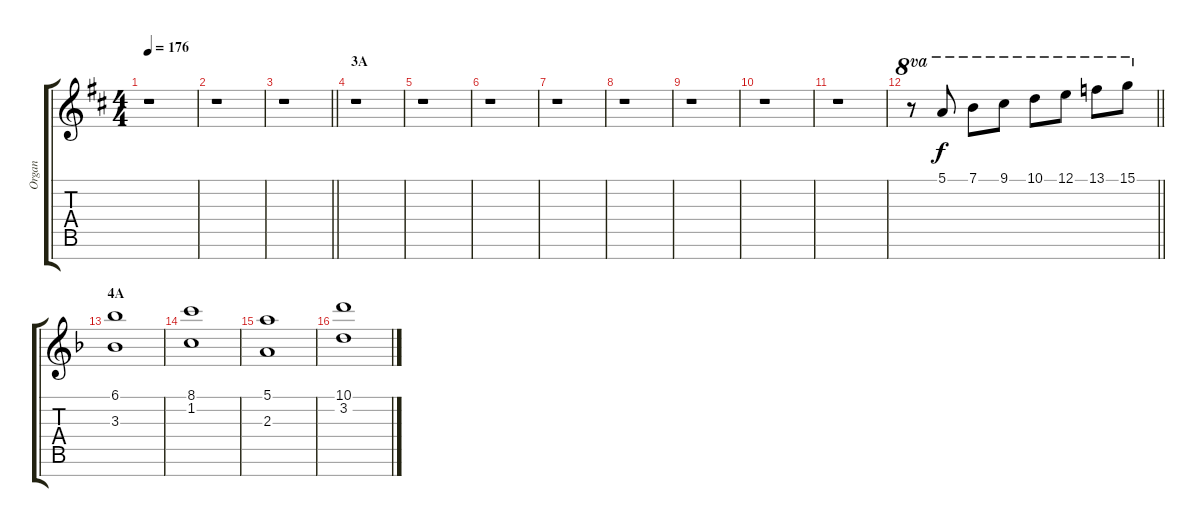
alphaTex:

\track ("Organ" "Organ") {instrument rockorgan}
\staff {score tabs}
\tuning (E5 B4 G4 D4 A3 E3 B2) {hide}
\ts (4 4)
\tempo 176
\clef g2
\ks d
r.1{dy f} |
r.1 |
\barLineRight lightlight
r.1 |
\section ("" "3A")
r.1 |
r.1 |
r.1 |
r.1 |
r.1 |
r.1 |
r.1 |
r.1 |
\barLineRight lightlight
r.8{ot 8va} 5.1.8{ot 8va} 7.1.8{ot 8va} 9.1.8{ot 8va} 10.1.8{ot 8va} 12.1.8{ot 8va} 13.1.8{ot 8va} 15.1.8{ot 8va} |
\section ("" "4A")
\ks f
(6.1 3.3).1 |
(8.1 1.2).1 |
(5.1 2.3).1 |
(10.1 3.2).1
